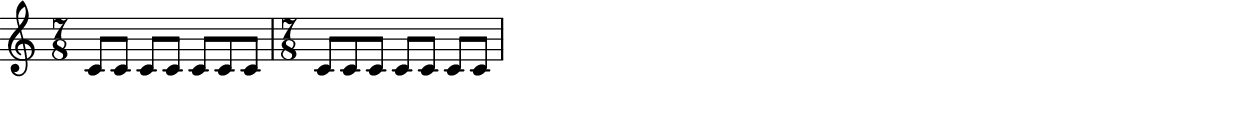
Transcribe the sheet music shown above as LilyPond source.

%% Generated by lilypond-book
%% Options: [exampleindent=10.16\mm,indent=0\mm,line-width=160\mm,paper-height=845.047\pt,paper-width=597.508\pt,papersize='(cons (* 597.508 pt) (* 845.047 pt)),quote]
\include "lilypond-book-preamble.ly"


% ****************************************************************
% Start cut-&-pastable-section
% ****************************************************************

#(ly:set-option 'eps-box-padding 3.000000)



\paper {
  #(set-paper-size '(cons (* 597.508 pt) (* 845.047 pt)))
  indent = 0\mm
  line-width = 160\mm
  % offset the left padding, also add 1mm as lilypond creates cropped
  % images with a little space on the right
  line-width = #(- line-width (* mm  3.000000) (* mm 1))
  line-width = 160\mm - 2.0 * 10.16\mm
  % offset the left padding, also add 1mm as lilypond creates cropped
  % images with a little space on the right
  line-width = #(- line-width (* mm  3.000000) (* mm 1))
}

\layout {
  
}




% ****************************************************************
% ly snippet:
% ****************************************************************
\sourcefileline 1462
\score {
  \new Staff {
    \relative {
      \time 2,2,3 7/8
      \repeat unfold 7 { c'8 } |
      \time 3,2,2 7/8
      \repeat unfold 7 { c8 } |
    }
  }
}


% ****************************************************************
% end ly snippet
% ****************************************************************
